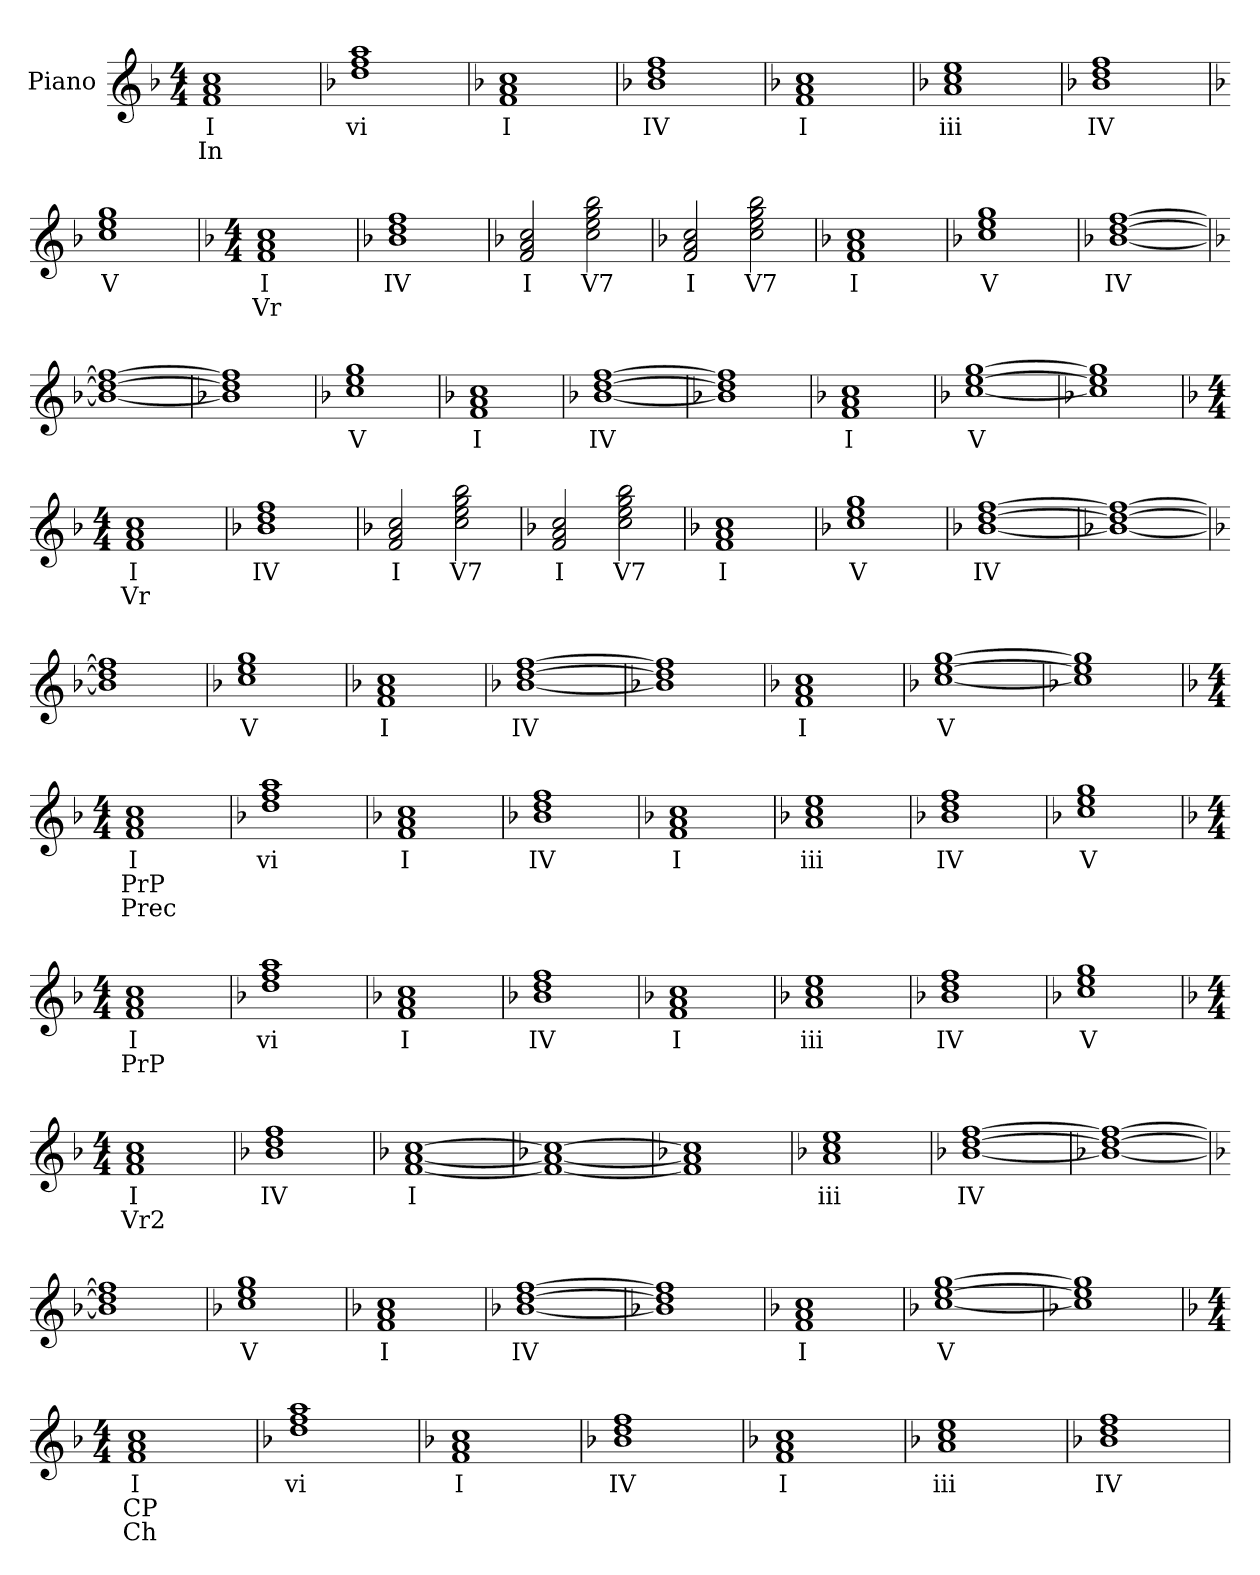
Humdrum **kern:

**kern	**text	**text	**text
*part1	*part1	*part1	*part1
*staff1	*staff1	*staff1	*staff1
*I"Piano	*	*	*
*I'Pno	*	*	*
*k[b-]	*	*	*
*F:	*	*	*
*M4/4	*	*	*
=	=	=	=
1f 1a 1cc	I	In	.
=	=	=	=
*k[b-]	*	*	*
*F:	*	*	*
1dd 1ff 1aa	vi	.	.
=	=	=	=
*k[b-]	*	*	*
*F:	*	*	*
1f 1a 1cc	I	.	.
=	=	=	=
*k[b-]	*	*	*
*F:	*	*	*
1b- 1dd 1ff	IV	.	.
=	=	=	=
*k[b-]	*	*	*
*F:	*	*	*
1f 1a 1cc	I	.	.
=	=	=	=
*k[b-]	*	*	*
*F:	*	*	*
1a 1cc 1ee	iii	.	.
=	=	=	=
*k[b-]	*	*	*
*F:	*	*	*
1b- 1dd 1ff	IV	.	.
=	=	=	=
*k[b-]	*	*	*
*F:	*	*	*
1cc 1ee 1gg	V	.	.
=	=	=	=
*k[b-]	*	*	*
*F:	*	*	*
*M4/4	*	*	*
1f 1a 1cc	I	Vr	.
=	=	=	=
*k[b-]	*	*	*
*F:	*	*	*
1b- 1dd 1ff	IV	.	.
=	=	=	=
*k[b-]	*	*	*
*F:	*	*	*
2f 2a 2cc	I	.	.
2cc 2ee 2gg 2bb-	V7	.	.
=	=	=	=
*k[b-]	*	*	*
*F:	*	*	*
2f 2a 2cc	I	.	.
2cc 2ee 2gg 2bb-	V7	.	.
=	=	=	=
*k[b-]	*	*	*
*F:	*	*	*
1f 1a 1cc	I	.	.
=	=	=	=
*k[b-]	*	*	*
*F:	*	*	*
1cc 1ee 1gg	V	.	.
=	=	=	=
*k[b-]	*	*	*
*F:	*	*	*
[1b- [1dd [1ff	IV	.	.
=	=	=	=
*k[b-]	*	*	*
*F:	*	*	*
1b-_ 1dd_ 1ff_	.	.	.
=	=	=	=
*k[b-]	*	*	*
*F:	*	*	*
1b-] 1dd] 1ff]	.	.	.
=	=	=	=
*k[b-]	*	*	*
*F:	*	*	*
1cc 1ee 1gg	V	.	.
=	=	=	=
*k[b-]	*	*	*
*F:	*	*	*
1f 1a 1cc	I	.	.
=	=	=	=
*k[b-]	*	*	*
*F:	*	*	*
[1b- [1dd [1ff	IV	.	.
=	=	=	=
*k[b-]	*	*	*
*F:	*	*	*
1b-] 1dd] 1ff]	.	.	.
=	=	=	=
*k[b-]	*	*	*
*F:	*	*	*
1f 1a 1cc	I	.	.
=	=	=	=
*k[b-]	*	*	*
*F:	*	*	*
[1cc [1ee [1gg	V	.	.
=	=	=	=
*k[b-]	*	*	*
*F:	*	*	*
1cc] 1ee] 1gg]	.	.	.
=	=	=	=
*k[b-]	*	*	*
*F:	*	*	*
*M4/4	*	*	*
1f 1a 1cc	I	Vr	.
=	=	=	=
*k[b-]	*	*	*
*F:	*	*	*
1b- 1dd 1ff	IV	.	.
=	=	=	=
*k[b-]	*	*	*
*F:	*	*	*
2f 2a 2cc	I	.	.
2cc 2ee 2gg 2bb-	V7	.	.
=	=	=	=
*k[b-]	*	*	*
*F:	*	*	*
2f 2a 2cc	I	.	.
2cc 2ee 2gg 2bb-	V7	.	.
=	=	=	=
*k[b-]	*	*	*
*F:	*	*	*
1f 1a 1cc	I	.	.
=	=	=	=
*k[b-]	*	*	*
*F:	*	*	*
1cc 1ee 1gg	V	.	.
=	=	=	=
*k[b-]	*	*	*
*F:	*	*	*
[1b- [1dd [1ff	IV	.	.
=	=	=	=
*k[b-]	*	*	*
*F:	*	*	*
1b-_ 1dd_ 1ff_	.	.	.
=	=	=	=
*k[b-]	*	*	*
*F:	*	*	*
1b-] 1dd] 1ff]	.	.	.
=	=	=	=
*k[b-]	*	*	*
*F:	*	*	*
1cc 1ee 1gg	V	.	.
=	=	=	=
*k[b-]	*	*	*
*F:	*	*	*
1f 1a 1cc	I	.	.
=	=	=	=
*k[b-]	*	*	*
*F:	*	*	*
[1b- [1dd [1ff	IV	.	.
=	=	=	=
*k[b-]	*	*	*
*F:	*	*	*
1b-] 1dd] 1ff]	.	.	.
=	=	=	=
*k[b-]	*	*	*
*F:	*	*	*
1f 1a 1cc	I	.	.
=	=	=	=
*k[b-]	*	*	*
*F:	*	*	*
[1cc [1ee [1gg	V	.	.
=	=	=	=
*k[b-]	*	*	*
*F:	*	*	*
1cc] 1ee] 1gg]	.	.	.
=	=	=	=
*k[b-]	*	*	*
*F:	*	*	*
*M4/4	*	*	*
1f 1a 1cc	I	PrP	Prec
=	=	=	=
*k[b-]	*	*	*
*F:	*	*	*
1dd 1ff 1aa	vi	.	.
=	=	=	=
*k[b-]	*	*	*
*F:	*	*	*
1f 1a 1cc	I	.	.
=	=	=	=
*k[b-]	*	*	*
*F:	*	*	*
1b- 1dd 1ff	IV	.	.
=	=	=	=
*k[b-]	*	*	*
*F:	*	*	*
1f 1a 1cc	I	.	.
=	=	=	=
*k[b-]	*	*	*
*F:	*	*	*
1a 1cc 1ee	iii	.	.
=	=	=	=
*k[b-]	*	*	*
*F:	*	*	*
1b- 1dd 1ff	IV	.	.
=	=	=	=
*k[b-]	*	*	*
*F:	*	*	*
1cc 1ee 1gg	V	.	.
=	=	=	=
*k[b-]	*	*	*
*F:	*	*	*
*M4/4	*	*	*
1f 1a 1cc	I	PrP	.
=	=	=	=
*k[b-]	*	*	*
*F:	*	*	*
1dd 1ff 1aa	vi	.	.
=	=	=	=
*k[b-]	*	*	*
*F:	*	*	*
1f 1a 1cc	I	.	.
=	=	=	=
*k[b-]	*	*	*
*F:	*	*	*
1b- 1dd 1ff	IV	.	.
=	=	=	=
*k[b-]	*	*	*
*F:	*	*	*
1f 1a 1cc	I	.	.
=	=	=	=
*k[b-]	*	*	*
*F:	*	*	*
1a 1cc 1ee	iii	.	.
=	=	=	=
*k[b-]	*	*	*
*F:	*	*	*
1b- 1dd 1ff	IV	.	.
=	=	=	=
*k[b-]	*	*	*
*F:	*	*	*
1cc 1ee 1gg	V	.	.
=	=	=	=
*k[b-]	*	*	*
*F:	*	*	*
*M4/4	*	*	*
1f 1a 1cc	I	Vr2	.
=	=	=	=
*k[b-]	*	*	*
*F:	*	*	*
1b- 1dd 1ff	IV	.	.
=	=	=	=
*k[b-]	*	*	*
*F:	*	*	*
[1f [1a [1cc	I	.	.
=	=	=	=
*k[b-]	*	*	*
*F:	*	*	*
1f_ 1a_ 1cc_	.	.	.
=	=	=	=
*k[b-]	*	*	*
*F:	*	*	*
1f] 1a] 1cc]	.	.	.
=	=	=	=
*k[b-]	*	*	*
*F:	*	*	*
1a 1cc 1ee	iii	.	.
=	=	=	=
*k[b-]	*	*	*
*F:	*	*	*
[1b- [1dd [1ff	IV	.	.
=	=	=	=
*k[b-]	*	*	*
*F:	*	*	*
1b-_ 1dd_ 1ff_	.	.	.
=	=	=	=
*k[b-]	*	*	*
*F:	*	*	*
1b-] 1dd] 1ff]	.	.	.
=	=	=	=
*k[b-]	*	*	*
*F:	*	*	*
1cc 1ee 1gg	V	.	.
=	=	=	=
*k[b-]	*	*	*
*F:	*	*	*
1f 1a 1cc	I	.	.
=	=	=	=
*k[b-]	*	*	*
*F:	*	*	*
[1b- [1dd [1ff	IV	.	.
=	=	=	=
*k[b-]	*	*	*
*F:	*	*	*
1b-] 1dd] 1ff]	.	.	.
=	=	=	=
*k[b-]	*	*	*
*F:	*	*	*
1f 1a 1cc	I	.	.
=	=	=	=
*k[b-]	*	*	*
*F:	*	*	*
[1cc [1ee [1gg	V	.	.
=	=	=	=
*k[b-]	*	*	*
*F:	*	*	*
1cc] 1ee] 1gg]	.	.	.
=	=	=	=
*k[b-]	*	*	*
*F:	*	*	*
*M4/4	*	*	*
1f 1a 1cc	I	CP	Ch
=	=	=	=
*k[b-]	*	*	*
*F:	*	*	*
1dd 1ff 1aa	vi	.	.
=	=	=	=
*k[b-]	*	*	*
*F:	*	*	*
1f 1a 1cc	I	.	.
=	=	=	=
*k[b-]	*	*	*
*F:	*	*	*
1b- 1dd 1ff	IV	.	.
=	=	=	=
*k[b-]	*	*	*
*F:	*	*	*
1f 1a 1cc	I	.	.
=	=	=	=
*k[b-]	*	*	*
*F:	*	*	*
1a 1cc 1ee	iii	.	.
=	=	=	=
*k[b-]	*	*	*
*F:	*	*	*
1b- 1dd 1ff	IV	.	.
=	=	=	=
*-	*-	*-	*-
